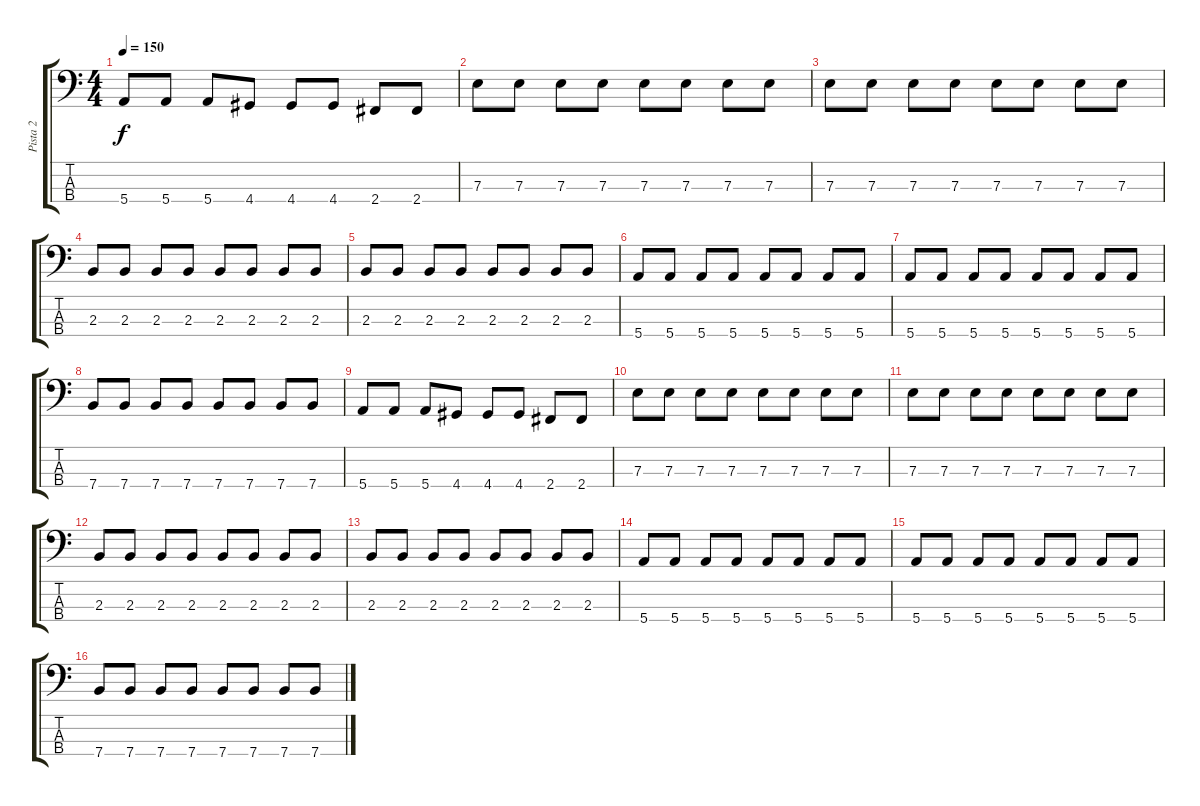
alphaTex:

\track ("Pista 2" "Pista 2") {instrument electricbasspick}
\staff {score tabs}
\tuning (G2 D2 A1 E1) {hide}
\ts (4 4)
\tempo 150
\clef f4
\ks c
5.4.8{dy f} 5.4.8 5.4.8 4.4.8 4.4.8 4.4.8 2.4.8 2.4.8 |
7.3.8 7.3.8 7.3.8 7.3.8 7.3.8 7.3.8 7.3.8 7.3.8 |
7.3.8 7.3.8 7.3.8 7.3.8 7.3.8 7.3.8 7.3.8 7.3.8 |
2.3.8 2.3.8 2.3.8 2.3.8 2.3.8 2.3.8 2.3.8 2.3.8 |
2.3.8 2.3.8 2.3.8 2.3.8 2.3.8 2.3.8 2.3.8 2.3.8 |
5.4.8 5.4.8 5.4.8 5.4.8 5.4.8 5.4.8 5.4.8 5.4.8 |
5.4.8 5.4.8 5.4.8 5.4.8 5.4.8 5.4.8 5.4.8 5.4.8 |
7.4.8 7.4.8 7.4.8 7.4.8 7.4.8 7.4.8 7.4.8 7.4.8 |
5.4.8 5.4.8 5.4.8 4.4.8 4.4.8 4.4.8 2.4.8 2.4.8 |
7.3.8 7.3.8 7.3.8 7.3.8 7.3.8 7.3.8 7.3.8 7.3.8 |
7.3.8 7.3.8 7.3.8 7.3.8 7.3.8 7.3.8 7.3.8 7.3.8 |
2.3.8 2.3.8 2.3.8 2.3.8 2.3.8 2.3.8 2.3.8 2.3.8 |
2.3.8 2.3.8 2.3.8 2.3.8 2.3.8 2.3.8 2.3.8 2.3.8 |
5.4.8 5.4.8 5.4.8 5.4.8 5.4.8 5.4.8 5.4.8 5.4.8 |
5.4.8 5.4.8 5.4.8 5.4.8 5.4.8 5.4.8 5.4.8 5.4.8 |
7.4.8 7.4.8 7.4.8 7.4.8 7.4.8 7.4.8 7.4.8 7.4.8
